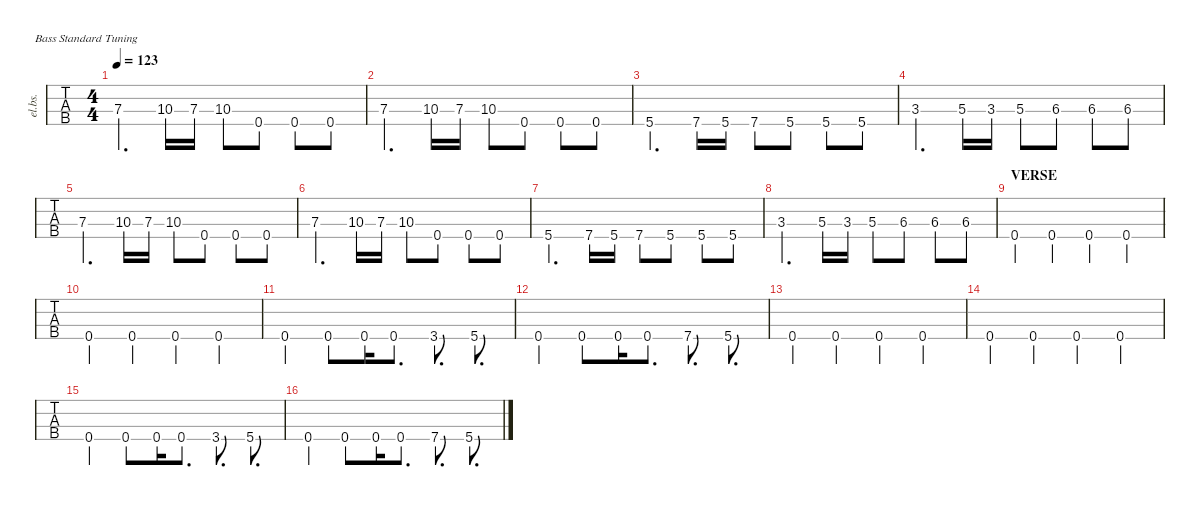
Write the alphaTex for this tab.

\defaultSystemsLayout 4
\hideDynamics
\bracketExtendMode nobrackets
\track ("Electric Bass" "el.bs.") {instrument electricbassfinger}
\staff {tabs}
\tuning (G2 D2 A1 E1)
\ts (4 4)
\tempo 123
\clef f4
\ks c
7.3.4{d dy mf} 10.3.16 7.3.16 10.3.8 0.4.8 0.4.8 0.4.8 |
7.3.4{d} 10.3.16 7.3.16 10.3.8 0.4.8 0.4.8 0.4.8 |
5.4.4{d} 7.4.16 5.4.16 7.4.8 5.4.8 5.4.8 5.4.8 |
3.3.4{d} 5.3.16 3.3.16 5.3.8 6.3{acc #}.8 6.3{acc #}.8 6.3{acc #}.8 |
7.3.4{d} 10.3.16 7.3.16 10.3.8 0.4.8 0.4.8 0.4.8 |
7.3.4{d} 10.3.16 7.3.16 10.3.8 0.4.8 0.4.8 0.4.8 |
5.4.4{d} 7.4.16 5.4.16 7.4.8 5.4.8 5.4.8 5.4.8 |
3.3.4{d} 5.3.16 3.3.16 5.3.8 6.3{acc #}.8 6.3{acc #}.8 6.3{acc #}.8 |
\section ("" "VERSE")
0.4.4 0.4.4 0.4.4 0.4.4 |
0.4.4 0.4.4 0.4.4 0.4.4 |
0.4.4 0.4.8 0.4.16 0.4.8{d} 3.4.8{d} 5.4.8{d} |
0.4.4 0.4.8 0.4.16 0.4.8{d} 7.4.8{d} 5.4.8{d} |
0.4.4 0.4.4 0.4.4 0.4.4 |
0.4.4 0.4.4 0.4.4 0.4.4 |
0.4.4 0.4.8 0.4.16 0.4.8{d} 3.4.8{d} 5.4.8{d} |
0.4.4 0.4.8 0.4.16 0.4.8{d} 7.4.8{d} 5.4.8{d}
